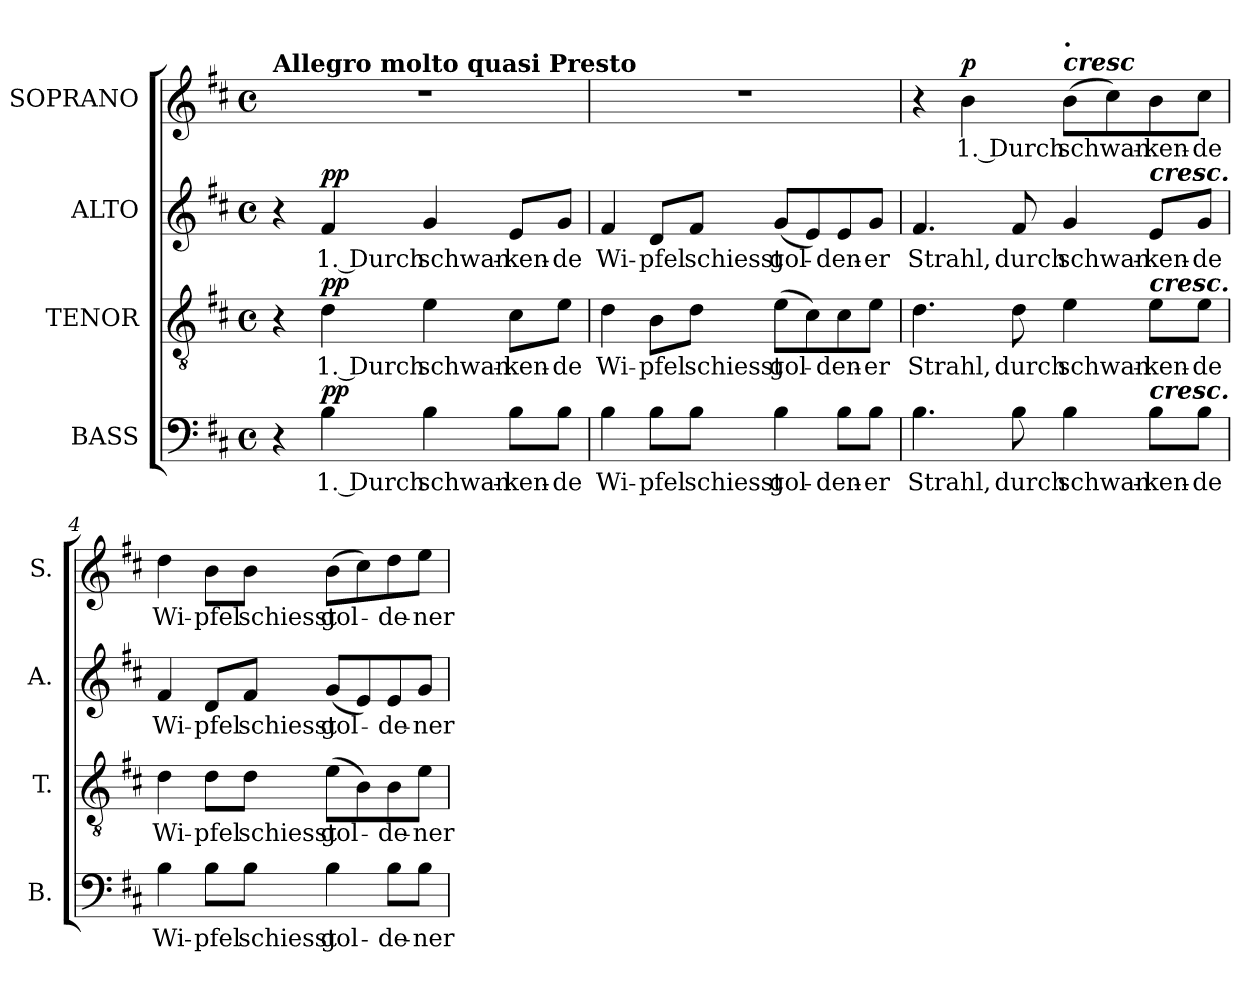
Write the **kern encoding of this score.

**kern	**text	**dynam	**kern	**text	**dynam	**kern	**text	**dynam	**kern	**text	**dynam
*part4	*part4	*part4	*part3	*part3	*part3	*part2	*part2	*part2	*part1	*part1	*part1
*staff4	*staff4	*staff4	*staff3	*staff3	*staff3	*staff2	*staff2	*staff2	*staff1	*staff1	*staff1
*I"BASS	*	*	*I"TENOR	*	*	*I"ALTO	*	*	*I"SOPRANO	*	*
*I'B.	*	*	*I'T.	*	*	*I'A.	*	*	*I'S.	*	*
!!LO:PB:g=z
*clefF4	*	*	*clefGv2	*	*	*clefG2	*	*	*clefG2	*	*
*	*	*	*ITrd7c12	*	*	*	*	*	*	*	*
*k[f#c#]	*	*	*k[f#c#]	*	*	*k[f#c#]	*	*	*k[f#c#]	*	*
*b:	*	*	*b:	*	*	*b:	*	*	*b:	*	*
*M4/4	*	*	*M4/4	*	*	*M4/4	*	*	*M4/4	*	*
*met(c)	*	*	*met(c)	*	*	*met(c)	*	*	*met(c)	*	*
*MM120	*	*	*MM120	*	*	*MM120	*	*	*MM120	*	*
=1	=1	=1	=1	=1	=1	=1	=1	=1	=1	=1	=1
!	!	!	!	!	!	!	!	!	!LO:TX:a:B:t=Allegro molto quasi Presto	!	!
4r	.	.	4r	.	.	4r	.	.	1r	.	.
!	!LO:LY:b:color=#000000	!	!	!	!	!	!	!	!	!	!
!	!	!	!	!LO:LY:b:color=#000000	!	!	!	!	!	!	!
!	!	!	!	!	!	!	!LO:LY:b:color=#000000	!	!	!	!
4Bi\	1. Durch	pp	4Di\	1. Durch	pp	4f#i/	1. Durch	pp	.	.	.
!	!LO:LY:b:color=#000000	!	!	!	!	!	!	!	!	!	!
!	!	!	!	!LO:LY:b:color=#000000	!	!	!	!	!	!	!
!	!	!	!	!	!	!	!LO:LY:b:color=#000000	!	!	!	!
4Bi\	schwan-	.	4Ei\	schwan-	.	4gi/	schwan-	.	.	.	.
!	!LO:LY:b:color=#000000	!	!	!	!	!	!	!	!	!	!
!	!	!	!	!LO:LY:b:color=#000000	!	!	!	!	!	!	!
!	!	!	!	!	!	!	!LO:LY:b:color=#000000	!	!	!	!
8Bi\L	-ken-	.	8C#i\L	-ken-	.	8ei/L	-ken-	.	.	.	.
!	!LO:LY:b:color=#000000	!	!	!	!	!	!	!	!	!	!
!	!	!	!	!LO:LY:b:color=#000000	!	!	!	!	!	!	!
!	!	!	!	!	!	!	!LO:LY:b:color=#000000	!	!	!	!
8Bi\J	-de	.	8Ei\J	-de	.	8gi/J	-de	.	.	.	.
=2	=2	=2	=2	=2	=2	=2	=2	=2	=2	=2	=2
!	!LO:LY:b:color=#000000	!	!	!	!	!	!	!	!	!	!
!	!	!	!	!LO:LY:b:color=#000000	!	!	!	!	!	!	!
!	!	!	!	!	!	!	!LO:LY:b:color=#000000	!	!	!	!
4Bi\	Wi-	.	4Di\	Wi-	.	4f#i/	Wi-	.	1r	.	.
!	!LO:LY:b:color=#000000	!	!	!	!	!	!	!	!	!	!
!	!	!	!	!LO:LY:b:color=#000000	!	!	!	!	!	!	!
!	!	!	!	!	!	!	!LO:LY:b:color=#000000	!	!	!	!
8Bi\L	-pfel	.	8BBi\L	-pfel	.	8di/L	-pfel	.	.	.	.
!	!LO:LY:b:color=#000000	!	!	!	!	!	!	!	!	!	!
!	!	!	!	!LO:LY:b:color=#000000	!	!	!	!	!	!	!
!	!	!	!	!	!	!	!LO:LY:b:color=#000000	!	!	!	!
8Bi\J	schiesst	.	8Di\J	schiesst	.	8f#i/J	schiesst	.	.	.	.
!	!LO:LY:b:color=#000000	!	!	!	!	!	!	!	!	!	!
!	!	!	!	!LO:LY:b:color=#000000	!	!	!	!	!	!	!
!	!	!	!	!	!	!	!LO:LY:b:color=#000000	!	!	!	!
4Bi\	gol-	.	(8Ei\L	gol-	.	(8gi/L	gol-	.	.	.	.
.	.	.	8C#i\)	.	.	8ei/)	.	.	.	.	.
!	!LO:LY:b:color=#000000	!	!	!	!	!	!	!	!	!	!
!	!	!	!	!LO:LY:b:color=#000000	!	!	!	!	!	!	!
!	!	!	!	!	!	!	!LO:LY:b:color=#000000	!	!	!	!
8Bi\L	-den-	.	8C#i\	-den-	.	8ei/	-den-	.	.	.	.
!	!LO:LY:b:color=#000000	!	!	!	!	!	!	!	!	!	!
!	!	!	!	!LO:LY:b:color=#000000	!	!	!	!	!	!	!
!	!	!	!	!	!	!	!LO:LY:b:color=#000000	!	!	!	!
8Bi\J	-er	.	8Ei\J	-er	.	8gi/J	-er	.	.	.	.
=3	=3	=3	=3	=3	=3	=3	=3	=3	=3	=3	=3
!	!LO:LY:b:color=#000000	!	!	!	!	!	!	!	!	!	!
!	!	!	!	!LO:LY:b:color=#000000	!	!	!	!	!	!	!
!	!	!	!	!	!	!	!LO:LY:b:color=#000000	!	!	!	!
4.Bi\	Strahl,	.	4.Di\	Strahl,	.	4.f#i/	Strahl,	.	4r	.	.
!	!	!	!	!	!	!	!	!	!	!LO:LY:b:color=#000000	!
.	.	.	.	.	.	.	.	.	4bi\	1. Durch	p
!	!LO:LY:b:color=#000000	!	!	!	!	!	!	!	!	!	!
!	!	!	!	!LO:LY:b:color=#000000	!	!	!	!	!	!	!
!	!	!	!	!	!	!	!LO:LY:b:color=#000000	!	!	!	!
8Bi\	durch	.	8Di\	durch	.	8f#i/	durch	.	.	.	.
!	!LO:LY:b:color=#000000	!	!	!	!	!	!	!	!	!	!
!	!	!	!	!LO:LY:b:color=#000000	!	!	!	!	!	!	!
!	!	!	!	!	!	!	!LO:LY:b:color=#000000	!	!	!	!
!	!	!	!	!	!	!	!	!	!LO:TX:a:Bi:t=cresc	!	!
!	!	!	!	!	!	!	!	!	!LO:TX:B:t=.	!	!
!	!	!	!	!	!	!	!	!	!	!LO:LY:b:color=#000000	!
4Bi\	schwan-	.	4Ei\	schwan-	.	4gi/	schwan-	.	(8bi\L	schwan-	.
.	.	.	.	.	.	.	.	.	8cc#i\)	.	.
!	!LO:LY:b:color=#000000	!	!	!	!	!	!	!	!	!	!
!	!	!	!	!LO:LY:b:color=#000000	!	!	!	!	!	!	!
!	!	!	!	!	!	!	!LO:LY:b:color=#000000	!	!	!	!
!	!	!	!	!	!	!LO:TX:a:Bi:t=cresc.	!	!	!	!	!
!	!	!	!LO:TX:a:Bi:t=cresc.	!	!	!	!	!	!	!	!
!LO:TX:a:Bi:t=cresc.	!	!	!	!	!	!	!	!	!	!	!
!	!	!	!	!	!	!	!	!	!	!LO:LY:b:color=#000000	!
8Bi\L	-ken-	.	8Ei\L	-ken-	.	8ei/L	-ken-	.	8bi\	-ken-	.
!	!LO:LY:b:color=#000000	!	!	!	!	!	!	!	!	!	!
!	!	!	!	!LO:LY:b:color=#000000	!	!	!	!	!	!	!
!	!	!	!	!	!	!	!LO:LY:b:color=#000000	!	!	!	!
!	!	!	!	!	!	!	!	!	!	!LO:LY:b:color=#000000	!
8Bi\J	-de	.	8Ei\J	-de	.	8gi/J	-de	.	8cc#i\J	-de	.
!!LO:LB:g=z
=4	=4	=4	=4	=4	=4	=4	=4	=4	=4	=4	=4
!	!LO:LY:b:color=#000000	!	!	!	!	!	!	!	!	!	!
!	!	!	!	!LO:LY:b:color=#000000	!	!	!	!	!	!	!
!	!	!	!	!	!	!	!LO:LY:b:color=#000000	!	!	!	!
!	!	!	!	!	!	!	!	!	!	!LO:LY:b:color=#000000	!
4Bi\	Wi-	.	4Di\	Wi-	.	4f#i/	Wi-	.	4ddi\	Wi-	.
!	!LO:LY:b:color=#000000	!	!	!	!	!	!	!	!	!	!
!	!	!	!	!LO:LY:b:color=#000000	!	!	!	!	!	!	!
!	!	!	!	!	!	!	!LO:LY:b:color=#000000	!	!	!	!
!	!	!	!	!	!	!	!	!	!	!LO:LY:b:color=#000000	!
8Bi\L	-pfel	.	8Di\L	-pfel	.	8di/L	-pfel	.	8bi\L	-pfel	.
!	!LO:LY:b:color=#000000	!	!	!	!	!	!	!	!	!	!
!	!	!	!	!LO:LY:b:color=#000000	!	!	!	!	!	!	!
!	!	!	!	!	!	!	!LO:LY:b:color=#000000	!	!	!	!
!	!	!	!	!	!	!	!	!	!	!LO:LY:b:color=#000000	!
8Bi\J	schiesst	.	8Di\J	schiesst	.	8f#i/J	schiesst	.	8bi\J	schiesst	.
!	!LO:LY:b:color=#000000	!	!	!	!	!	!	!	!	!	!
!	!	!	!	!LO:LY:b:color=#000000	!	!	!	!	!	!	!
!	!	!	!	!	!	!	!LO:LY:b:color=#000000	!	!	!	!
!	!	!	!	!	!	!	!	!	!	!LO:LY:b:color=#000000	!
4Bi\	gol-	.	(8Ei\L	gol-	.	(8gi/L	gol-	.	(8bi\L	gol-	.
.	.	.	8BBi\)	.	.	8ei/)	.	.	8cc#i\)	.	.
!	!LO:LY:b:color=#000000	!	!	!	!	!	!	!	!	!	!
!	!	!	!	!LO:LY:b:color=#000000	!	!	!	!	!	!	!
!	!	!	!	!	!	!	!LO:LY:b:color=#000000	!	!	!	!
!	!	!	!	!	!	!	!	!	!	!LO:LY:b:color=#000000	!
8Bi\L	-de-	.	8BBi\	-de-	.	8ei/	-de-	.	8ddi\	-de-	.
!	!LO:LY:b:color=#000000	!	!	!	!	!	!	!	!	!	!
!	!	!	!	!LO:LY:b:color=#000000	!	!	!	!	!	!	!
!	!	!	!	!	!	!	!LO:LY:b:color=#000000	!	!	!	!
!	!	!	!	!	!	!	!	!	!	!LO:LY:b:color=#000000	!
8Bi\J	-ner	.	8Ei\J	-ner	.	8gi/J	-ner	.	8eei\J	-ner	.
=	=	=	=	=	=	=	=	=	=	=	=
*-	*-	*-	*-	*-	*-	*-	*-	*-	*-	*-	*-
